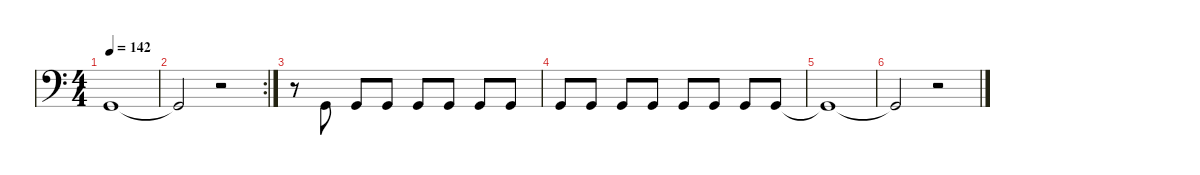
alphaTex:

\defaultSystemsLayout 4
\hideDynamics
\bracketExtendMode nobrackets
\singleTrackTrackNamePolicy hidden
\multiTrackTrackNamePolicy hidden
\firstSystemTrackNameMode fullname
\firstSystemTrackNameOrientation horizontal
\otherSystemsTrackNameOrientation horizontal
\track ("Bass Clarinet" "bcl.") {instrument clarinet}
\staff {score}
\tuning (E4 B3 G3 D3 A2 E2)
\ts (4 4)
\tempo 142
\clef f4
\ks c
3.6{t}.1{dy mf beam Up} |
\rc 2
3.6{t}.2{beam Up} r.2{beam Up} |
r.8{beam Down} 3.6.8{beam Up} 3.6.8{beam Up} 3.6.8{beam Up} 3.6.8{beam Up} 3.6.8{beam Up} 3.6.8{beam Up} 3.6.8{beam Up} |
3.6.8{beam Up} 3.6.8{beam Up} 3.6.8{beam Up} 3.6.8{beam Up} 3.6.8{beam Up} 3.6.8{beam Up} 3.6.8{beam Up} 3.6.8{beam Up} |
3.6{t}.1{beam Up} |
3.6{t}.2{beam Up} r.2{beam Up}
